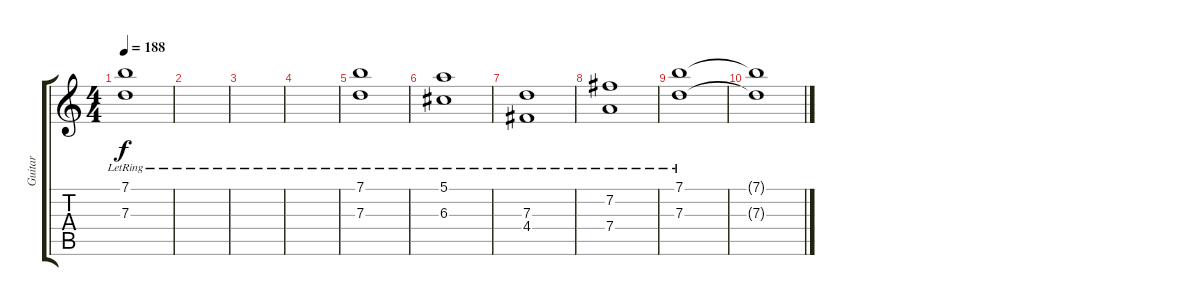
\track ("Guitar" "Guitar") {instrument electricguitarjazz}
\staff {score tabs}
\tuning (E4 B3 G3 D3 A2 E2) {hide}
\ts (4 4)
\tempo 188
\clef g2
\ks c
(7.1{lr} 7.3{lr}).1{dy f} |
|
|
|
(7.1{lr} 7.3{lr}).1 |
(5.1{lr} 6.3{lr}).1 |
(7.3{lr} 4.4{lr}).1 |
(7.2{lr} 7.4{lr}).1 |
(7.1{lr} 7.3{lr}).1 |
(7.1{t} 7.3{t}).1
